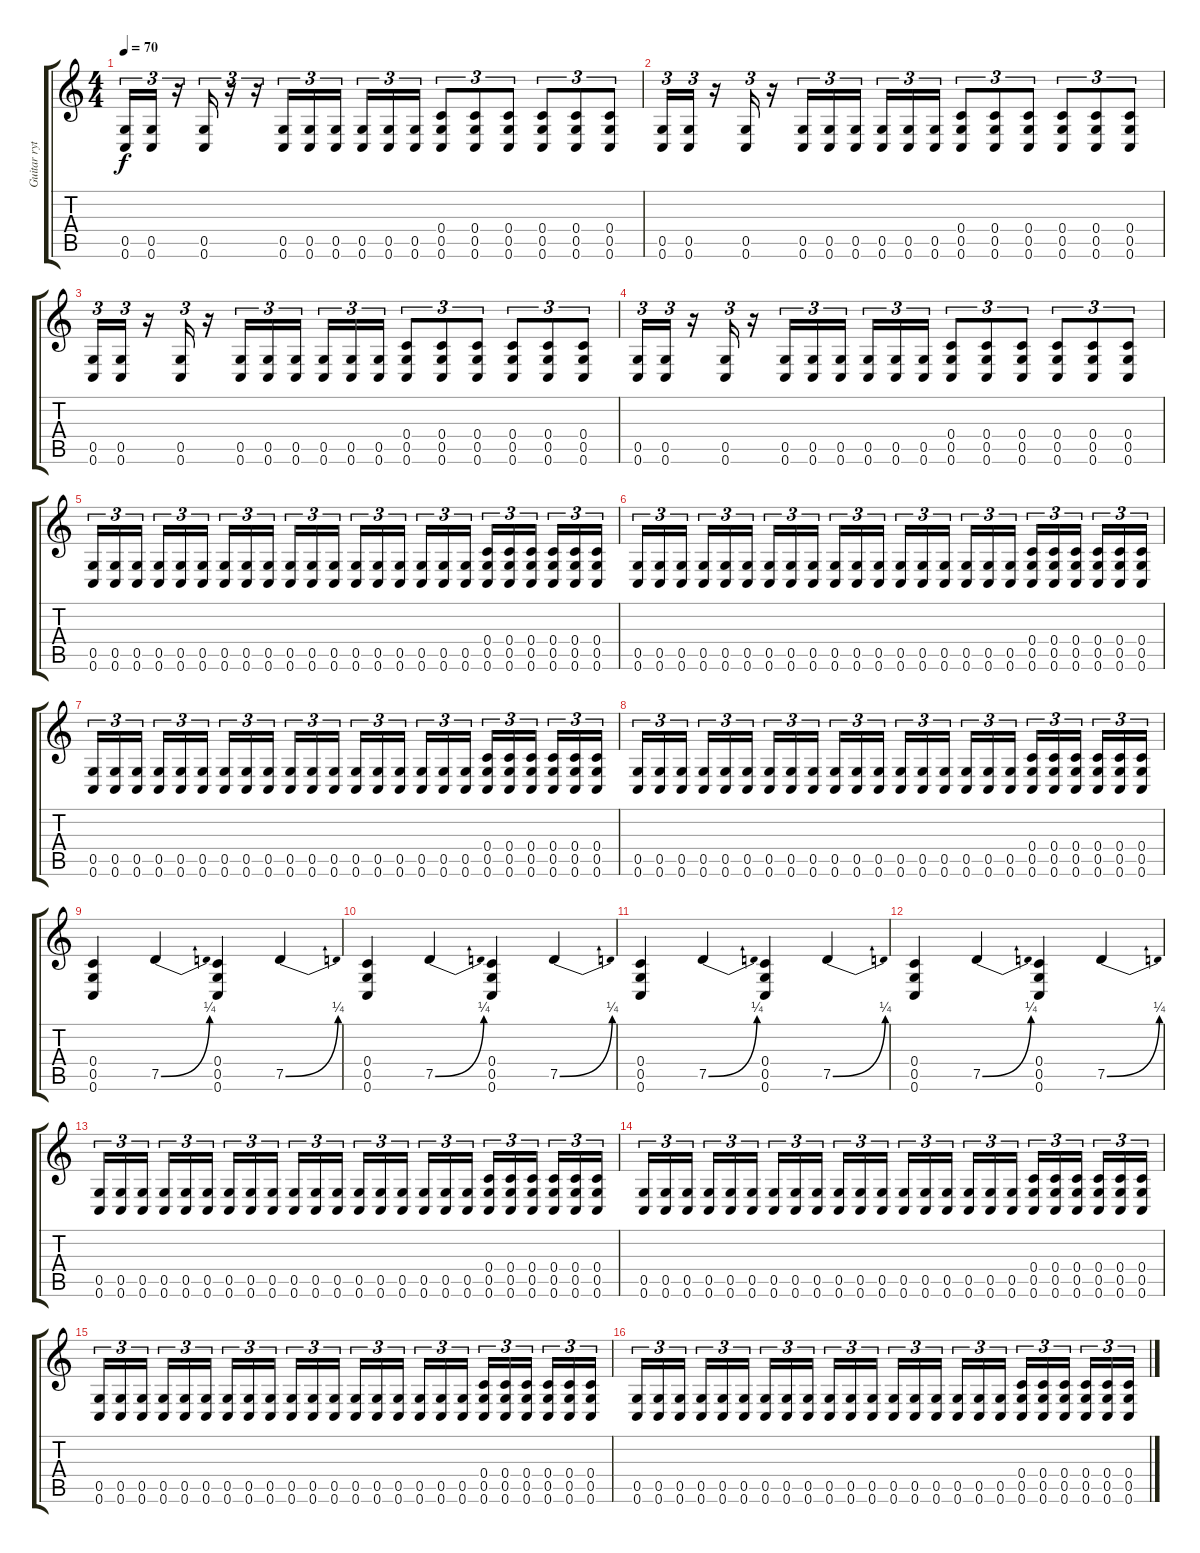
\track ("Guitar rythm" "Guitar ryt") {instrument distortionguitar}
\staff {score tabs}
\tuning (D4 A3 F3 C3 G2 C2) {hide}
\ts (4 4)
\tempo 70
\clef g2
\ks c
(0.5 0.6).16{tu (3 2) dy f} (0.5 0.6).16{tu (3 2)} r.16{tu (3 2)} (0.5 0.6).16{tu (3 2)} r.16{tu (3 2)} r.16{tu (3 2)} (0.5 0.6).16{tu (3 2)} (0.5 0.6).16{tu (3 2)} (0.5 0.6).16{tu (3 2) beam splitsecondary} (0.5 0.6).16{tu (3 2)} (0.5 0.6).16{tu (3 2)} (0.5 0.6).16{tu (3 2)} (0.4 0.5 0.6).8{tu (3 2)} (0.4 0.5 0.6).8{tu (3 2)} (0.4 0.5 0.6).8{tu (3 2)} (0.4 0.5 0.6).8{tu (3 2)} (0.4 0.5 0.6).8{tu (3 2)} (0.4 0.5 0.6).8{tu (3 2)} |
(0.5 0.6).16{tu (3 2)} (0.5 0.6).16{tu (3 2)} r.16 (0.5 0.6).16{tu (3 2)} r.16 (0.5 0.6).16{tu (3 2)} (0.5 0.6).16{tu (3 2)} (0.5 0.6).16{tu (3 2) beam splitsecondary} (0.5 0.6).16{tu (3 2)} (0.5 0.6).16{tu (3 2)} (0.5 0.6).16{tu (3 2)} (0.4 0.5 0.6).8{tu (3 2)} (0.4 0.5 0.6).8{tu (3 2)} (0.4 0.5 0.6).8{tu (3 2)} (0.4 0.5 0.6).8{tu (3 2)} (0.4 0.5 0.6).8{tu (3 2)} (0.4 0.5 0.6).8{tu (3 2)} |
(0.5 0.6).16{tu (3 2)} (0.5 0.6).16{tu (3 2)} r.16 (0.5 0.6).16{tu (3 2)} r.16 (0.5 0.6).16{tu (3 2)} (0.5 0.6).16{tu (3 2)} (0.5 0.6).16{tu (3 2) beam splitsecondary} (0.5 0.6).16{tu (3 2)} (0.5 0.6).16{tu (3 2)} (0.5 0.6).16{tu (3 2)} (0.4 0.5 0.6).8{tu (3 2)} (0.4 0.5 0.6).8{tu (3 2)} (0.4 0.5 0.6).8{tu (3 2)} (0.4 0.5 0.6).8{tu (3 2)} (0.4 0.5 0.6).8{tu (3 2)} (0.4 0.5 0.6).8{tu (3 2)} |
(0.5 0.6).16{tu (3 2)} (0.5 0.6).16{tu (3 2)} r.16 (0.5 0.6).16{tu (3 2)} r.16 (0.5 0.6).16{tu (3 2)} (0.5 0.6).16{tu (3 2)} (0.5 0.6).16{tu (3 2) beam splitsecondary} (0.5 0.6).16{tu (3 2)} (0.5 0.6).16{tu (3 2)} (0.5 0.6).16{tu (3 2)} (0.4 0.5 0.6).8{tu (3 2)} (0.4 0.5 0.6).8{tu (3 2)} (0.4 0.5 0.6).8{tu (3 2)} (0.4 0.5 0.6).8{tu (3 2)} (0.4 0.5 0.6).8{tu (3 2)} (0.4 0.5 0.6).8{tu (3 2)} |
(0.5 0.6).16{tu (3 2)} (0.5 0.6).16{tu (3 2)} (0.5 0.6).16{tu (3 2) beam splitsecondary} (0.5 0.6).16{tu (3 2)} (0.5 0.6).16{tu (3 2)} (0.5 0.6).16{tu (3 2)} (0.5 0.6).16{tu (3 2)} (0.5 0.6).16{tu (3 2)} (0.5 0.6).16{tu (3 2) beam splitsecondary} (0.5 0.6).16{tu (3 2)} (0.5 0.6).16{tu (3 2)} (0.5 0.6).16{tu (3 2)} (0.5 0.6).16{tu (3 2)} (0.5 0.6).16{tu (3 2)} (0.5 0.6).16{tu (3 2) beam splitsecondary} (0.5 0.6).16{tu (3 2)} (0.5 0.6).16{tu (3 2)} (0.5 0.6).16{tu (3 2)} (0.4 0.5 0.6).16{tu (3 2)} (0.4 0.5 0.6).16{tu (3 2)} (0.4 0.5 0.6).16{tu (3 2) beam splitsecondary} (0.4 0.5 0.6).16{tu (3 2)} (0.4 0.5 0.6).16{tu (3 2)} (0.4 0.5 0.6).16{tu (3 2)} |
(0.5 0.6).16{tu (3 2)} (0.5 0.6).16{tu (3 2)} (0.5 0.6).16{tu (3 2) beam splitsecondary} (0.5 0.6).16{tu (3 2)} (0.5 0.6).16{tu (3 2)} (0.5 0.6).16{tu (3 2)} (0.5 0.6).16{tu (3 2)} (0.5 0.6).16{tu (3 2)} (0.5 0.6).16{tu (3 2) beam splitsecondary} (0.5 0.6).16{tu (3 2)} (0.5 0.6).16{tu (3 2)} (0.5 0.6).16{tu (3 2)} (0.5 0.6).16{tu (3 2)} (0.5 0.6).16{tu (3 2)} (0.5 0.6).16{tu (3 2) beam splitsecondary} (0.5 0.6).16{tu (3 2)} (0.5 0.6).16{tu (3 2)} (0.5 0.6).16{tu (3 2)} (0.4 0.5 0.6).16{tu (3 2)} (0.4 0.5 0.6).16{tu (3 2)} (0.4 0.5 0.6).16{tu (3 2) beam splitsecondary} (0.4 0.5 0.6).16{tu (3 2)} (0.4 0.5 0.6).16{tu (3 2)} (0.4 0.5 0.6).16{tu (3 2)} |
(0.5 0.6).16{tu (3 2)} (0.5 0.6).16{tu (3 2)} (0.5 0.6).16{tu (3 2) beam splitsecondary} (0.5 0.6).16{tu (3 2)} (0.5 0.6).16{tu (3 2)} (0.5 0.6).16{tu (3 2)} (0.5 0.6).16{tu (3 2)} (0.5 0.6).16{tu (3 2)} (0.5 0.6).16{tu (3 2) beam splitsecondary} (0.5 0.6).16{tu (3 2)} (0.5 0.6).16{tu (3 2)} (0.5 0.6).16{tu (3 2)} (0.5 0.6).16{tu (3 2)} (0.5 0.6).16{tu (3 2)} (0.5 0.6).16{tu (3 2) beam splitsecondary} (0.5 0.6).16{tu (3 2)} (0.5 0.6).16{tu (3 2)} (0.5 0.6).16{tu (3 2)} (0.4 0.5 0.6).16{tu (3 2)} (0.4 0.5 0.6).16{tu (3 2)} (0.4 0.5 0.6).16{tu (3 2) beam splitsecondary} (0.4 0.5 0.6).16{tu (3 2)} (0.4 0.5 0.6).16{tu (3 2)} (0.4 0.5 0.6).16{tu (3 2)} |
(0.5 0.6).16{tu (3 2)} (0.5 0.6).16{tu (3 2)} (0.5 0.6).16{tu (3 2) beam splitsecondary} (0.5 0.6).16{tu (3 2)} (0.5 0.6).16{tu (3 2)} (0.5 0.6).16{tu (3 2)} (0.5 0.6).16{tu (3 2)} (0.5 0.6).16{tu (3 2)} (0.5 0.6).16{tu (3 2) beam splitsecondary} (0.5 0.6).16{tu (3 2)} (0.5 0.6).16{tu (3 2)} (0.5 0.6).16{tu (3 2)} (0.5 0.6).16{tu (3 2)} (0.5 0.6).16{tu (3 2)} (0.5 0.6).16{tu (3 2) beam splitsecondary} (0.5 0.6).16{tu (3 2)} (0.5 0.6).16{tu (3 2)} (0.5 0.6).16{tu (3 2)} (0.4 0.5 0.6).16{tu (3 2)} (0.4 0.5 0.6).16{tu (3 2)} (0.4 0.5 0.6).16{tu (3 2) beam splitsecondary} (0.4 0.5 0.6).16{tu (3 2)} (0.4 0.5 0.6).16{tu (3 2)} (0.4 0.5 0.6).16{tu (3 2)} |
(0.4 0.5 0.6).4 7.5{be (bend 0 0 60 1)}.4 (0.4 0.5 0.6).4 7.5{be (bend 0 0 60 1)}.4 |
(0.4 0.5 0.6).4 7.5{be (bend 0 0 60 1)}.4 (0.4 0.5 0.6).4 7.5{be (bend 0 0 60 1)}.4 |
(0.4 0.5 0.6).4 7.5{be (bend 0 0 60 1)}.4 (0.4 0.5 0.6).4 7.5{be (bend 0 0 60 1)}.4 |
(0.4 0.5 0.6).4 7.5{be (bend 0 0 60 1)}.4 (0.4 0.5 0.6).4 7.5{be (bend 0 0 60 1)}.4 |
(0.5 0.6).16{tu (3 2)} (0.5 0.6).16{tu (3 2)} (0.5 0.6).16{tu (3 2) beam splitsecondary} (0.5 0.6).16{tu (3 2)} (0.5 0.6).16{tu (3 2)} (0.5 0.6).16{tu (3 2)} (0.5 0.6).16{tu (3 2)} (0.5 0.6).16{tu (3 2)} (0.5 0.6).16{tu (3 2) beam splitsecondary} (0.5 0.6).16{tu (3 2)} (0.5 0.6).16{tu (3 2)} (0.5 0.6).16{tu (3 2)} (0.5 0.6).16{tu (3 2)} (0.5 0.6).16{tu (3 2)} (0.5 0.6).16{tu (3 2) beam splitsecondary} (0.5 0.6).16{tu (3 2)} (0.5 0.6).16{tu (3 2)} (0.5 0.6).16{tu (3 2)} (0.4 0.5 0.6).16{tu (3 2)} (0.4 0.5 0.6).16{tu (3 2)} (0.4 0.5 0.6).16{tu (3 2) beam splitsecondary} (0.4 0.5 0.6).16{tu (3 2)} (0.4 0.5 0.6).16{tu (3 2)} (0.4 0.5 0.6).16{tu (3 2)} |
(0.5 0.6).16{tu (3 2)} (0.5 0.6).16{tu (3 2)} (0.5 0.6).16{tu (3 2) beam splitsecondary} (0.5 0.6).16{tu (3 2)} (0.5 0.6).16{tu (3 2)} (0.5 0.6).16{tu (3 2)} (0.5 0.6).16{tu (3 2)} (0.5 0.6).16{tu (3 2)} (0.5 0.6).16{tu (3 2) beam splitsecondary} (0.5 0.6).16{tu (3 2)} (0.5 0.6).16{tu (3 2)} (0.5 0.6).16{tu (3 2)} (0.5 0.6).16{tu (3 2)} (0.5 0.6).16{tu (3 2)} (0.5 0.6).16{tu (3 2) beam splitsecondary} (0.5 0.6).16{tu (3 2)} (0.5 0.6).16{tu (3 2)} (0.5 0.6).16{tu (3 2)} (0.4 0.5 0.6).16{tu (3 2)} (0.4 0.5 0.6).16{tu (3 2)} (0.4 0.5 0.6).16{tu (3 2) beam splitsecondary} (0.4 0.5 0.6).16{tu (3 2)} (0.4 0.5 0.6).16{tu (3 2)} (0.4 0.5 0.6).16{tu (3 2)} |
(0.5 0.6).16{tu (3 2)} (0.5 0.6).16{tu (3 2)} (0.5 0.6).16{tu (3 2) beam splitsecondary} (0.5 0.6).16{tu (3 2)} (0.5 0.6).16{tu (3 2)} (0.5 0.6).16{tu (3 2)} (0.5 0.6).16{tu (3 2)} (0.5 0.6).16{tu (3 2)} (0.5 0.6).16{tu (3 2) beam splitsecondary} (0.5 0.6).16{tu (3 2)} (0.5 0.6).16{tu (3 2)} (0.5 0.6).16{tu (3 2)} (0.5 0.6).16{tu (3 2)} (0.5 0.6).16{tu (3 2)} (0.5 0.6).16{tu (3 2) beam splitsecondary} (0.5 0.6).16{tu (3 2)} (0.5 0.6).16{tu (3 2)} (0.5 0.6).16{tu (3 2)} (0.4 0.5 0.6).16{tu (3 2)} (0.4 0.5 0.6).16{tu (3 2)} (0.4 0.5 0.6).16{tu (3 2) beam splitsecondary} (0.4 0.5 0.6).16{tu (3 2)} (0.4 0.5 0.6).16{tu (3 2)} (0.4 0.5 0.6).16{tu (3 2)} |
(0.5 0.6).16{tu (3 2)} (0.5 0.6).16{tu (3 2)} (0.5 0.6).16{tu (3 2) beam splitsecondary} (0.5 0.6).16{tu (3 2)} (0.5 0.6).16{tu (3 2)} (0.5 0.6).16{tu (3 2)} (0.5 0.6).16{tu (3 2)} (0.5 0.6).16{tu (3 2)} (0.5 0.6).16{tu (3 2) beam splitsecondary} (0.5 0.6).16{tu (3 2)} (0.5 0.6).16{tu (3 2)} (0.5 0.6).16{tu (3 2)} (0.5 0.6).16{tu (3 2)} (0.5 0.6).16{tu (3 2)} (0.5 0.6).16{tu (3 2) beam splitsecondary} (0.5 0.6).16{tu (3 2)} (0.5 0.6).16{tu (3 2)} (0.5 0.6).16{tu (3 2)} (0.4 0.5 0.6).16{tu (3 2)} (0.4 0.5 0.6).16{tu (3 2)} (0.4 0.5 0.6).16{tu (3 2) beam splitsecondary} (0.4 0.5 0.6).16{tu (3 2)} (0.4 0.5 0.6).16{tu (3 2)} (0.4 0.5 0.6).16{tu (3 2)}
